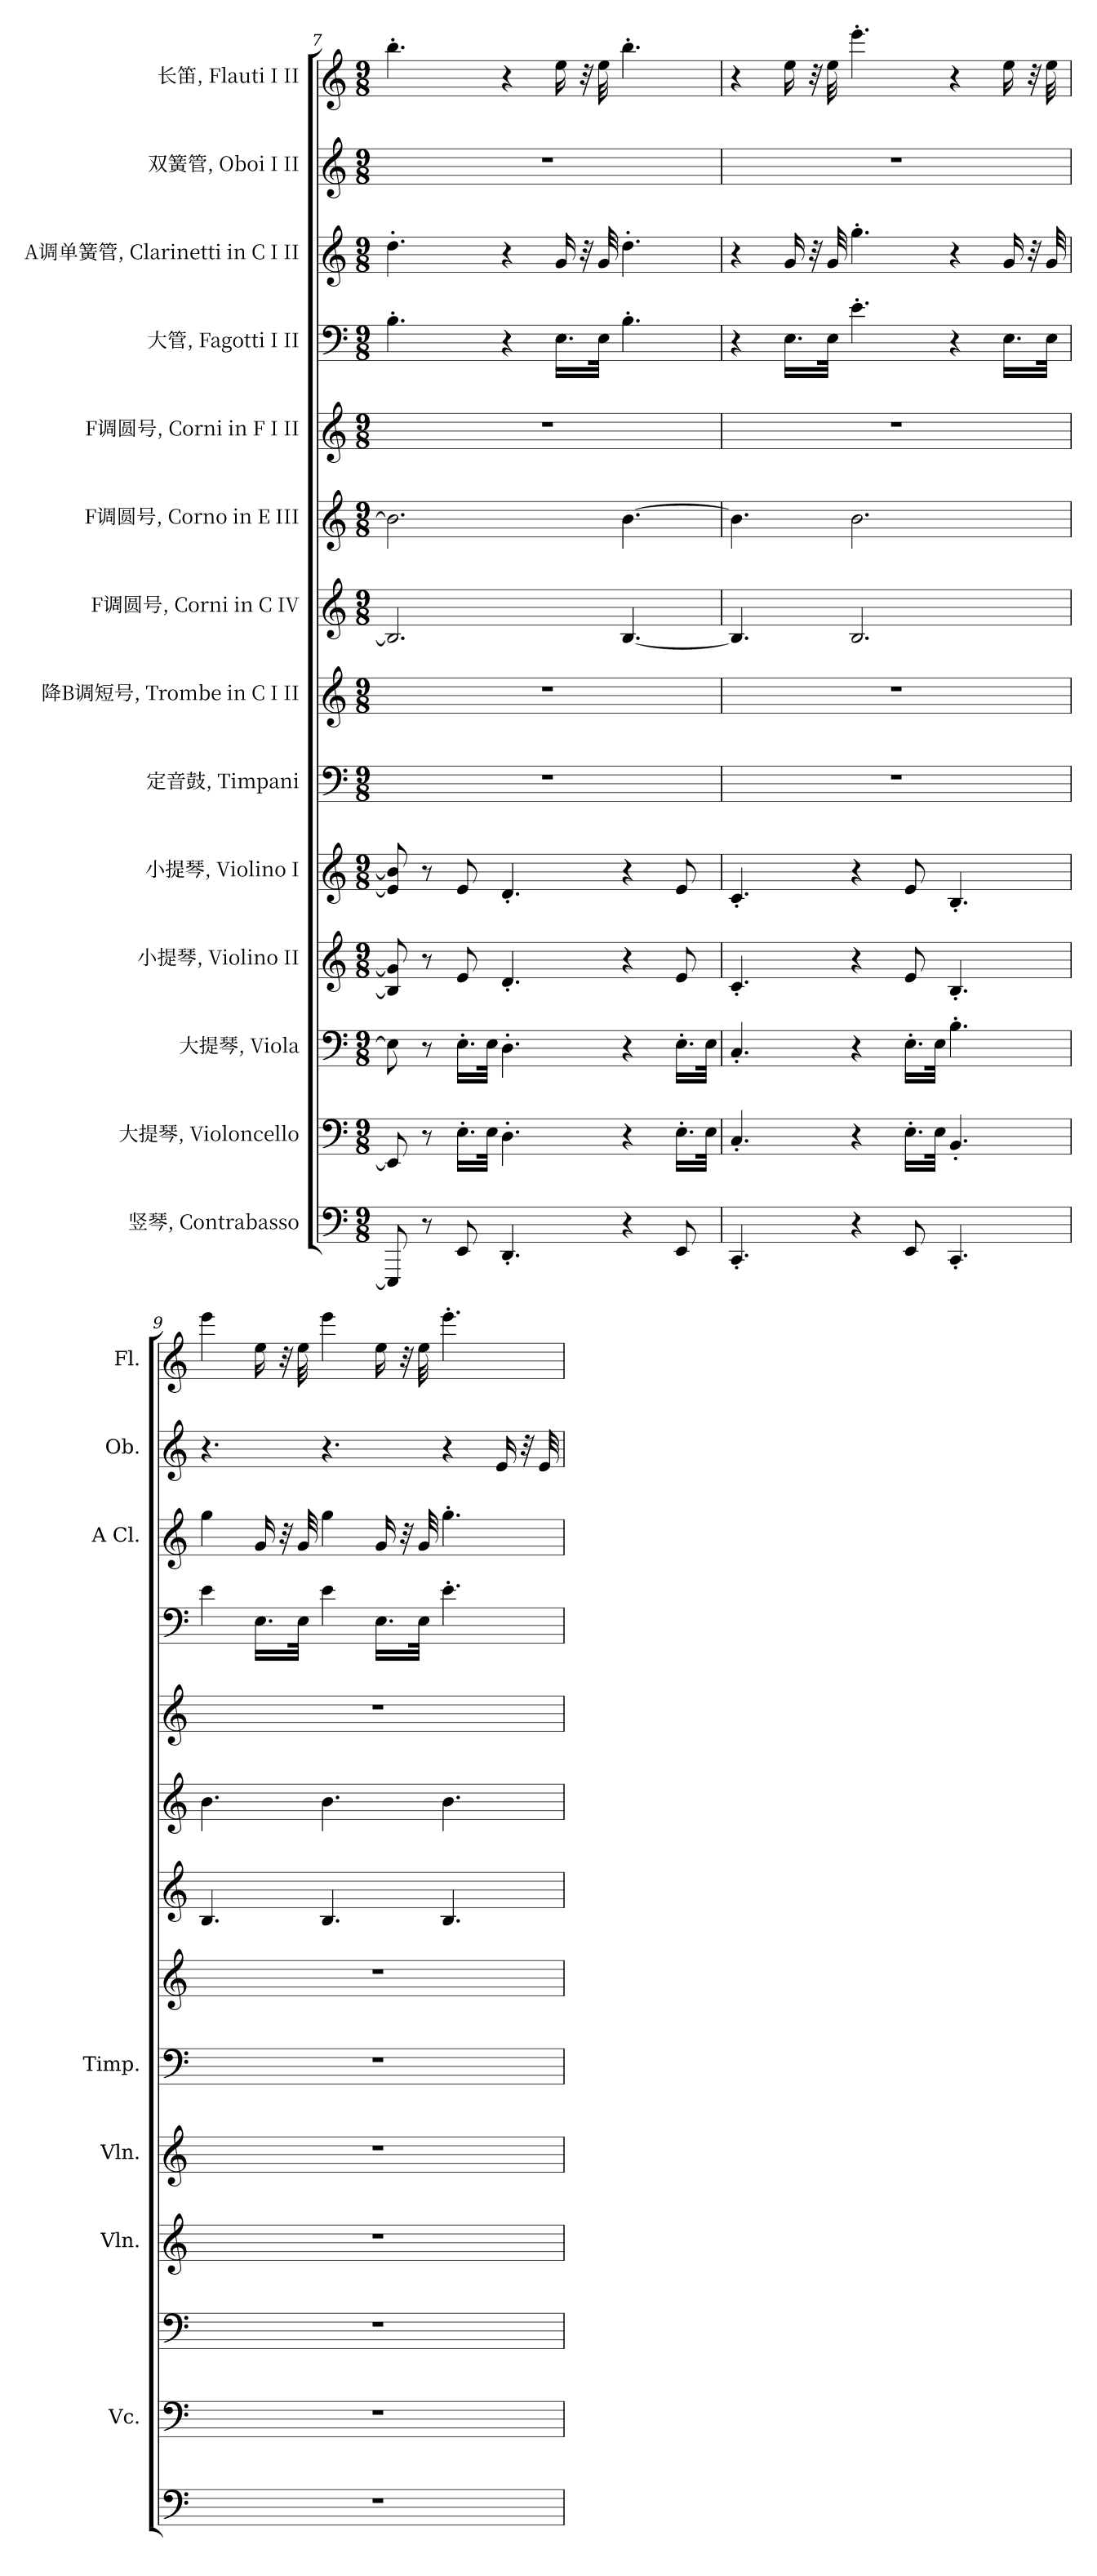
**kern	**kern	**kern	**kern	**kern	**kern	**kern	**kern	**kern	**kern	**kern	**kern	**kern	**kern
*part14	*part13	*part12	*part11	*part10	*part9	*part8	*part7	*part6	*part5	*part4	*part3	*part2	*part1
*staff14	*staff13	*staff12	*staff11	*staff10	*staff9	*staff8	*staff7	*staff6	*staff5	*staff4	*staff3	*staff2	*staff1
*I"竖琴, Contrabasso	*I"大提琴, Violoncello	*I"大提琴, Viola	*I"小提琴, Violino II	*I"小提琴, Violino I	*I"定音鼓, Timpani	*I"降B调短号, Trombe in C I II	*I"F调圆号, Corni in C IV	*I"F调圆号, Corno in E III	*I"F调圆号, Corni in F I II	*I"大管, Fagotti I II	*I"A调单簧管, Clarinetti in C I II	*I"双簧管, Oboi I II	*I"长笛, Flauti I II
*	*I'Vc.	*	*I'Vln.	*I'Vln.	*I'Timp.	*	*	*	*	*	*I'A Cl.	*I'Ob.	*I'Fl.
*clefF4	*clefF4	*clefF4	*clefG2	*clefG2	*clefF4	*clefG2	*clefG2	*clefG2	*clefG2	*clefF4	*clefG2	*clefG2	*clefG2
*	*	*	*	*	*	*ITrd1c2	*ITrd4c7	*ITrd4c7	*ITrd4c7	*	*ITrd2c3	*	*
*k[]	*k[]	*k[]	*k[]	*k[]	*k[]	*k[b-e-]	*k[b-]	*k[b-]	*k[b-]	*k[]	*k[f#c#g#]	*k[]	*k[]
*M9/8	*M9/8	*M9/8	*M9/8	*M9/8	*M9/8	*M9/8	*M9/8	*M9/8	*M9/8	*M9/8	*M9/8	*M9/8	*M9/8
=7	=7	=7	=7	=7	=7	=7	=7	=7	=7	=7	=7	=7	=7
8EEE/]	8EE/]	8E\]	8B/] 8g#/]	8e/] 8b/]	8%9r	8%9r	2.E/]	2.e\]	8%9r	4.B'\	4.b'\	8%9r	4.bb'\
8r	8r	8r	8r	8r	.	.	.	.	.	.	.	.	.
8EE/	16.E'\LL	16.E'\LL	8e/	8e/	.	.	.	.	.	.	.	.	.
.	32E\JJk	32E\JJk	.	.	.	.	.	.	.	.	.	.	.
4.DD'/	4.D'\	4.D'\	4.d'/	4.d'/	.	.	.	.	.	4r	4r	.	4r
.	.	.	.	.	.	.	.	.	.	16.E\LL	16e/	.	16ee\
.	.	.	.	.	.	.	.	.	.	.	32r	.	32r
.	.	.	.	.	.	.	.	.	.	32E\JJk	32e/	.	32ee\
4r	4r	4r	4r	4r	.	.	[4.E/	[4.e\	.	4.B'\	4.b'\	.	4.bb'\
8EE/	16.E'\LL	16.E'\LL	8e/	8e/	.	.	.	.	.	.	.	.	.
.	32E\JJk	32E\JJk	.	.	.	.	.	.	.	.	.	.	.
!!LO:PB:g=z
=8	=8	=8	=8	=8	=8	=8	=8	=8	=8	=8	=8	=8	=8
4.CC'/	4.C'/	4.C'/	4.c'/	4.c'/	8%9r	8%9r	4.E/]	4.e\]	8%9r	4r	4r	8%9r	4r
.	.	.	.	.	.	.	.	.	.	16.E\LL	16e/	.	16ee\
.	.	.	.	.	.	.	.	.	.	.	32r	.	32r
.	.	.	.	.	.	.	.	.	.	32E\JJk	32e/	.	32ee\
4r	4r	4r	4r	4r	.	.	2.E/	2.e\	.	4.e'\	4.ee'\	.	4.eee'\
8EE/	16.E'\LL	16.E'\LL	8e/	8e/	.	.	.	.	.	.	.	.	.
.	32E\JJk	32E\JJk	.	.	.	.	.	.	.	.	.	.	.
4.CC'/	4.BB'/	4.B'\	4.B'/	4.B'/	.	.	.	.	.	4r	4r	.	4r
.	.	.	.	.	.	.	.	.	.	16.E\LL	16e/	.	16ee\
.	.	.	.	.	.	.	.	.	.	.	32r	.	32r
.	.	.	.	.	.	.	.	.	.	32E\JJk	32e/	.	32ee\
=9	=9	=9	=9	=9	=9	=9	=9	=9	=9	=9	=9	=9	=9
*	*	*	*	*	*	*	*	*	*	*	*	*	*MM44
8%9r	8%9r	8%9r	8%9r	8%9r	8%9r	8%9r	4.E/	4.e\	8%9r	4e\	4ee\	4.r	4eee\
.	.	.	.	.	.	.	.	.	.	16.E\LL	16e/	.	16ee\
.	.	.	.	.	.	.	.	.	.	.	32r	.	32r
.	.	.	.	.	.	.	.	.	.	32E\JJk	32e/	.	32ee\
.	.	.	.	.	.	.	4.E/	4.e\	.	4e\	4ee\	4.r	4eee\
.	.	.	.	.	.	.	.	.	.	16.E\LL	16e/	.	16ee\
.	.	.	.	.	.	.	.	.	.	.	32r	.	32r
.	.	.	.	.	.	.	.	.	.	32E\JJk	32e/	.	32ee\
.	.	.	.	.	.	.	4.E/	4.e\	.	4.e'\	4.ee'\	4r	4.eee'\
.	.	.	.	.	.	.	.	.	.	.	.	16e/	.
.	.	.	.	.	.	.	.	.	.	.	.	32r	.
.	.	.	.	.	.	.	.	.	.	.	.	32e/	.
=	=	=	=	=	=	=	=	=	=	=	=	=	=
*-	*-	*-	*-	*-	*-	*-	*-	*-	*-	*-	*-	*-	*-
